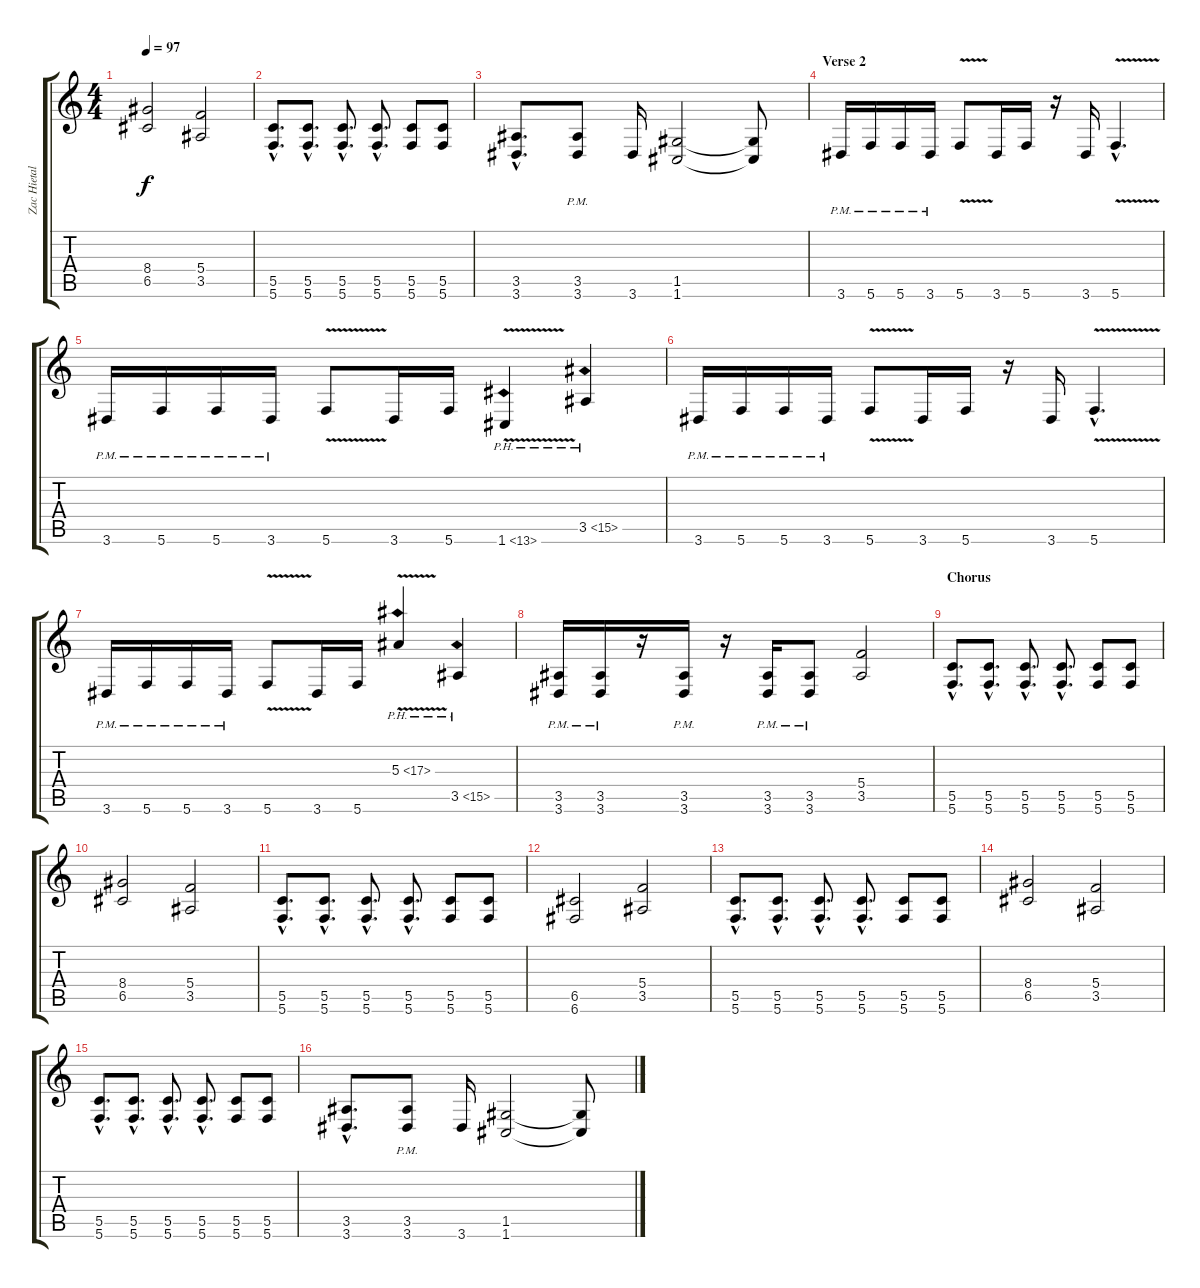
\track ("Zac Hietala - Rhytm" "Zac Hietal") {instrument distortionguitar}
\staff {score tabs}
\tuning (D4 A3 F3 C3 G2 C2) {hide}
\ts (4 4)
\tempo 97
\clef g2
\ks c
(8.4 6.5).2{dy f} (5.4 3.5).2 |
(5.5{hac} 5.6{hac}).8{d} (5.5{hac} 5.6{hac}).8{d} (5.5{hac} 5.6{hac}).8{d} (5.5{hac} 5.6{hac}).8{d} (5.5 5.6).8 (5.5 5.6).8 |
(3.5{hac} 3.6{hac}).8{d} (3.5{pm} 3.6{pm}).8 3.6.16 (1.5 1.6).2 (1.5{t} 1.6{t}).8 |
\section ("" "Verse 2")
3.6{pm}.16 5.6{pm}.16 5.6{pm}.16 3.6{pm}.16 5.6{v}.8 3.6.16 5.6.16 r.16 3.6.16 5.6{v hac}.4{d} |
3.6{pm}.16 5.6{pm}.16 5.6{pm}.16 3.6{pm}.16 5.6{v}.8 3.6.16 5.6.16 1.6{ph 12 v}.4 3.5{ph 12}.4 |
3.6{pm}.16 5.6{pm}.16 5.6{pm}.16 3.6{pm}.16 5.6{v}.8 3.6.16 5.6.16 r.16 3.6.16 5.6{v hac}.4{d} |
3.6{pm}.16 5.6{pm}.16 5.6{pm}.16 3.6{pm}.16 5.6{v}.8 3.6.16 5.6.16 5.3{ph 12 v}.4 3.5{ph 12}.4 |
(3.5{pm} 3.6{pm}).16 (3.5{pm} 3.6{pm}).16 r.16 (3.5{pm} 3.6{pm}).16 r.16 (3.5{pm} 3.6{pm}).16 (3.5{pm} 3.6{pm}).8 (5.4 3.5).2 |
\section ("" "Chorus")
(5.5{hac} 5.6{hac}).8{d} (5.5{hac} 5.6{hac}).8{d} (5.5{hac} 5.6{hac}).8{d} (5.5{hac} 5.6{hac}).8{d} (5.5 5.6).8 (5.5 5.6).8 |
(8.4 6.5).2 (5.4 3.5).2 |
(5.5{hac} 5.6{hac}).8{d} (5.5{hac} 5.6{hac}).8{d} (5.5{hac} 5.6{hac}).8{d} (5.5{hac} 5.6{hac}).8{d} (5.5 5.6).8 (5.5 5.6).8 |
(6.5 6.6).2 (5.4 3.5).2 |
(5.5{hac} 5.6{hac}).8{d} (5.5{hac} 5.6{hac}).8{d} (5.5{hac} 5.6{hac}).8{d} (5.5{hac} 5.6{hac}).8{d} (5.5 5.6).8 (5.5 5.6).8 |
(8.4 6.5).2 (5.4 3.5).2 |
(5.5{hac} 5.6{hac}).8{d} (5.5{hac} 5.6{hac}).8{d} (5.5{hac} 5.6{hac}).8{d} (5.5{hac} 5.6{hac}).8{d} (5.5 5.6).8 (5.5 5.6).8 |
(3.5{hac} 3.6{hac}).8{d} (3.5{pm} 3.6{pm}).8 3.6.16 (1.5 1.6).2 (1.5{t} 1.6{t}).8
